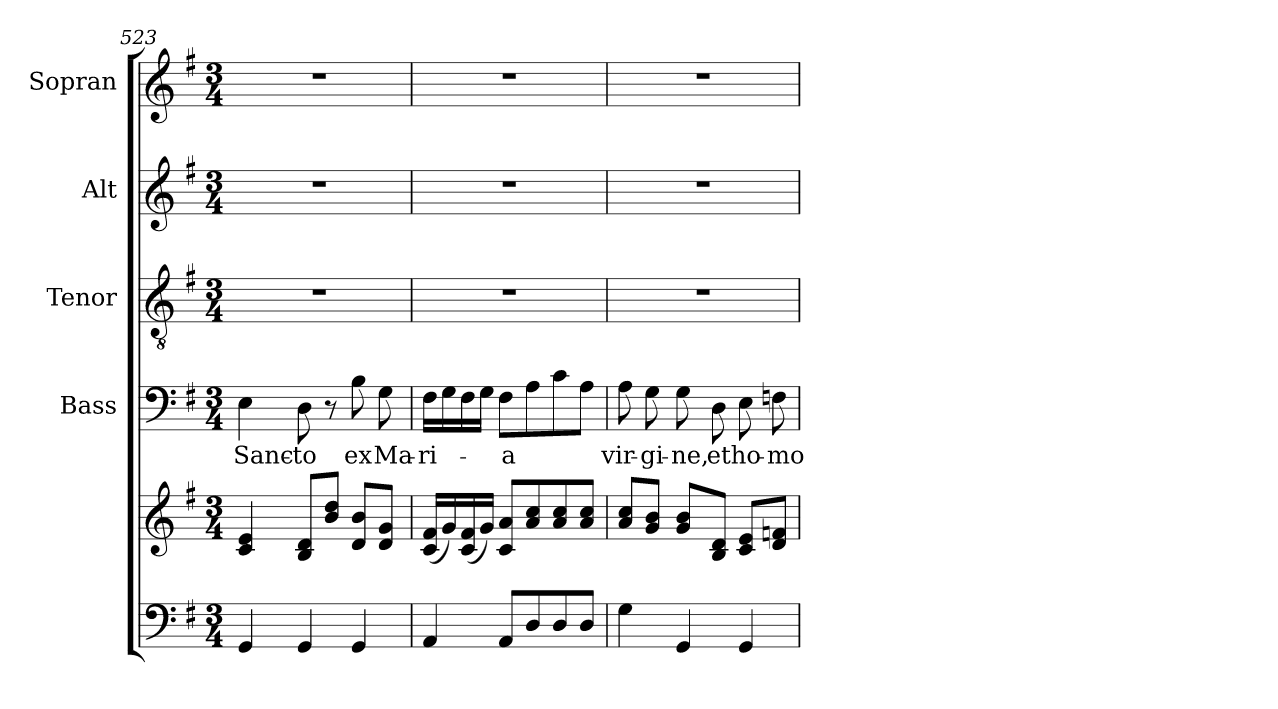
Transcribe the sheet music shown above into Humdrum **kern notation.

**kern	**kern	**kern	**text	**kern	**kern	**kern
*part5	*part5	*part4	*part4	*part3	*part2	*part1
*staff6	*staff5	*staff4	*staff4	*staff3	*staff2	*staff1
*	*	*I"Bass	*	*I"Tenor	*I"Alt	*I"Sopran
*	*	*I'B.	*	*I'T.	*I'A.	*I'S.
*clefF4	*clefG2	*clefF4	*	*clefGv2	*clefG2	*clefG2
*k[f#]	*k[f#]	*k[f#]	*	*k[f#]	*k[f#]	*k[f#]
*G:	*G:	*G:	*	*G:	*G:	*G:
*M3/4	*M3/4	*M3/4	*	*M3/4	*M3/4	*M3/4
=523	=523	=523	=523	=523	=523	=523
!	!	!	!LO:LY:b	!	!	!
4GG/	4c/ 4e/	4E\	Sanc-	2.r	2.r	2.r
!	!	!	!LO:LY:b	!	!	!
4GG/	8B/ 8d/L	8D\	-to	.	.	.
.	8b/ 8dd/J	8r	.	.	.	.
!	!	!	!LO:LY:b	!	!	!
4GG/	8d/ 8b/L	8B\	ex	.	.	.
!	!	!	!LO:LY:b	!	!	!
.	8d/ 8g/J	8G\	Ma-	.	.	.
=524	=524	=524	=524	=524	=524	=524
!	!	!	!LO:LY:b	!	!	!
4AA/	(<16c/ 16f#/LL	16F#\LL	-ri-	2.r	2.r	2.r
.	16g/)	16G\	.	.	.	.
.	(<16c/ 16f#/	16F#\	.	.	.	.
.	16g/JJ)	16G\JJ	.	.	.	.
!	!	!	!LO:LY:b	!	!	!
8AA/L	8c/ 8a/L	8F#\L	-a	.	.	.
8D/	8a/ 8cc/	8A\	.	.	.	.
8D/	8a/ 8cc/	8c\	.	.	.	.
8D/J	8a/ 8cc/J	8A\J	.	.	.	.
=525	=525	=525	=525	=525	=525	=525
!	!	!	!LO:LY:b	!	!	!
4G\	8a/ 8cc/L	8A\	vir-	2.r	2.r	2.r
!	!	!	!LO:LY:b	!	!	!
.	8g/ 8b/J	8G\	-gi-	.	.	.
!	!	!	!LO:LY:b	!	!	!
4GG/	8g/ 8b/L	8G\	-ne,	.	.	.
!	!	!	!LO:LY:b	!	!	!
.	8B/ 8d/J	8D\	et	.	.	.
!	!	!	!LO:LY:b	!	!	!
4GG/	8c/ 8e/L	8E\	ho-	.	.	.
!	!	!	!LO:LY:b	!	!	!
.	8d/ 8fn/J	8Fn\	-mo	.	.	.
=	=	=	=	=	=	=
*-	*-	*-	*-	*-	*-	*-
